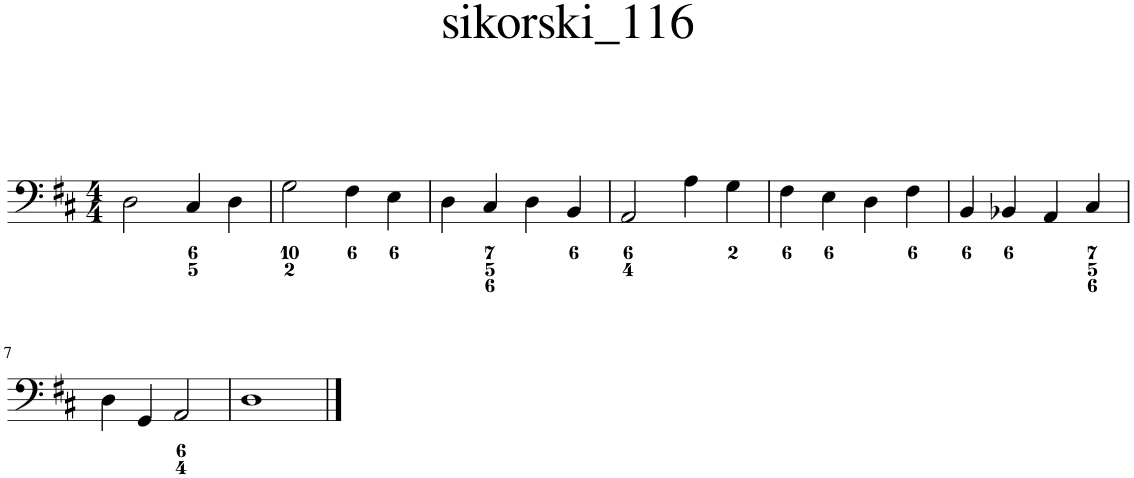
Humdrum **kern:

**kern
*part1
*staff1
*I"Piano
*I'Pno.
*clefF4
*k[f#c#]
*M4/4
=1
2D\
4C#/
4D\
=2
2G\
4F#\
4E\
=3
4D\
4C#/
4D\
4BB/
=4
2AA/
4A\
4G\
=5
4F#\
4E\
4D\
4F#\
=6
4BB/
4BB-X/
4AA/
4C#/
!!LO:LB:g=z
=7
4D\
4GG/
2AA/
=8
1D
==
*-
